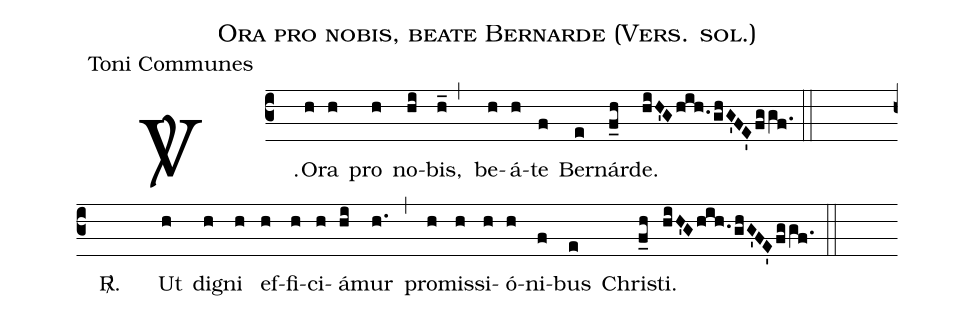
name:Ora pro nobis, beate Bernarde (Vers. sol.);
office-part:Toni Communes;
%%
(c3)  <sp>V/</sp>.() O(h)ra(h) pro(h) no(hi)bis,(h_,) be(h)á(h)te(f) Ber(e)nár(f_h)de.(hiH'G/hih./ghG'FE'/fggf.) (::Z)
<sp>R/</sp>.() Ut(h) di(h)gni(h) ef(h)fi(h)ci(h)á(hi)mur(h.) (,) pro(h)mis(h)si(h)ó(h)ni(f)bus(e) Chri(f_h)sti.(hiH'G/hih./ghG'FE'/fggf.) (::)
